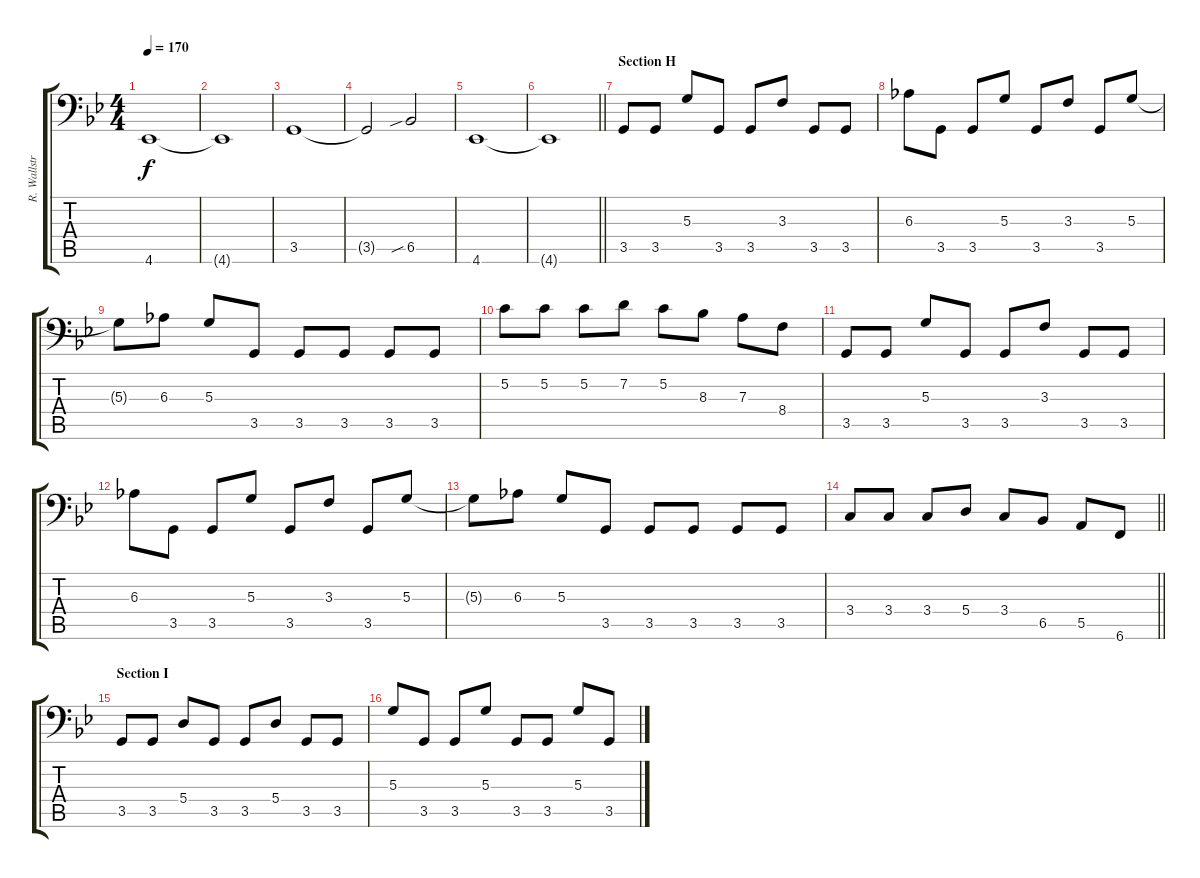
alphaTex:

\track ("R. Wallström (Bass)" "R. Wallstr") {instrument electricbassfinger}
\staff {score tabs}
\tuning (C3 G2 D2 A1 E1 B0) {hide}
\ts (4 4)
\tempo 170
\clef f4
\ks gminor
4.6.1{dy f} |
4.6{t}.1 |
3.5.1 |
3.5{t}.2 6.5{sib}.2 |
4.6.1 |
\barLineRight lightlight
4.6{t}.1 |
\section ("" "Section H")
3.5.8 3.5.8 5.3.8 3.5.8 3.5.8 3.3.8 3.5.8 3.5.8 |
6.3.8 3.5.8 3.5.8 5.3.8 3.5.8 3.3.8 3.5.8 5.3.8 |
5.3{t}.8 6.3.8 5.3.8 3.5.8 3.5.8 3.5.8 3.5.8 3.5.8 |
5.2.8 5.2.8 5.2.8 7.2.8 5.2.8 8.3.8 7.3.8 8.4.8 |
3.5.8 3.5.8 5.3.8 3.5.8 3.5.8 3.3.8 3.5.8 3.5.8 |
6.3.8 3.5.8 3.5.8 5.3.8 3.5.8 3.3.8 3.5.8 5.3.8 |
5.3{t}.8 6.3.8 5.3.8 3.5.8 3.5.8 3.5.8 3.5.8 3.5.8 |
\barLineRight lightlight
3.4.8 3.4.8 3.4.8 5.4.8 3.4.8 6.5.8 5.5.8 6.6.8 |
\section ("" "Section I")
3.5.8 3.5.8 5.4.8 3.5.8 3.5.8 5.4.8 3.5.8 3.5.8 |
5.3.8 3.5.8 3.5.8 5.3.8 3.5.8 3.5.8 5.3.8 3.5.8
